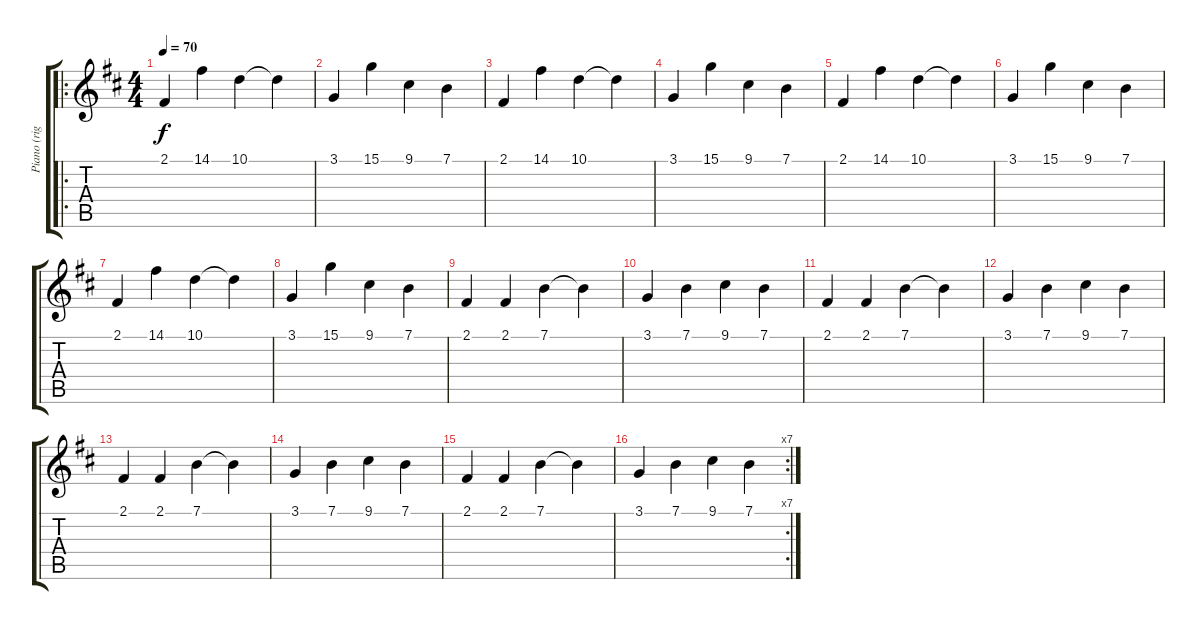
\track ("Piano (right hand)" "Piano (rig") {instrument brightacousticpiano}
\staff {score tabs}
\tuning (E4 B3 G3 D3 A2 E2) {hide}
\ro
\ts (4 4)
\tempo 70
\clef g2
\ks d
2.1.4{dy f} 14.1.4 10.1.4 10.1{t}.4 |
3.1.4 15.1.4 9.1.4 7.1.4 |
2.1.4 14.1.4 10.1.4 10.1{t}.4 |
3.1.4 15.1.4 9.1.4 7.1.4 |
2.1.4 14.1.4 10.1.4 10.1{t}.4 |
3.1.4 15.1.4 9.1.4 7.1.4 |
2.1.4 14.1.4 10.1.4 10.1{t}.4 |
3.1.4 15.1.4 9.1.4 7.1.4 |
2.1.4 2.1.4 7.1.4 7.1{t}.4 |
3.1.4 7.1.4 9.1.4 7.1.4 |
2.1.4 2.1.4 7.1.4 7.1{t}.4 |
3.1.4 7.1.4 9.1.4 7.1.4 |
2.1.4 2.1.4 7.1.4 7.1{t}.4 |
3.1.4 7.1.4 9.1.4 7.1.4 |
2.1.4 2.1.4 7.1.4 7.1{t}.4 |
\rc 7
3.1.4 7.1.4 9.1.4 7.1.4
